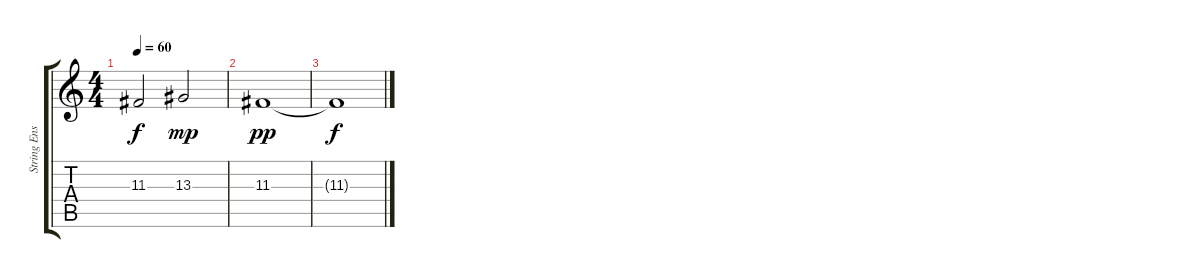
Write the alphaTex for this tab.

\track ("String Ensemble" "String Ens") {instrument stringensemble1}
\staff {score tabs}
\tuning (E4 B3 G3 D3 A2 E2) {hide}
\ts (4 4)
\tempo 60
\clef g2
\ks c
11.3.2{dy f} 13.3.2{dy mp} |
11.3.1{dy pp volume 0} |
11.3{t}.1{dy f}
